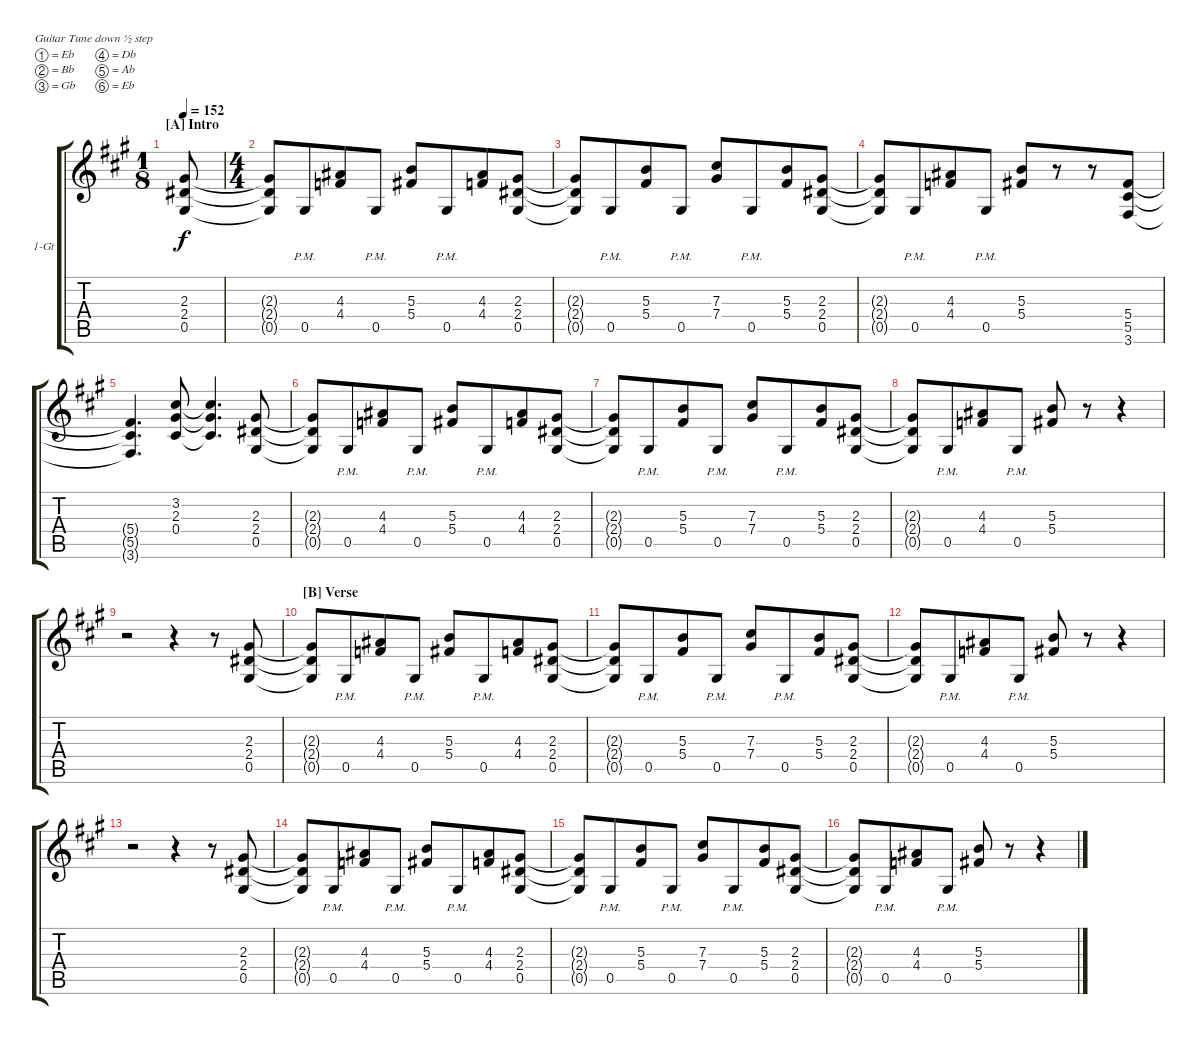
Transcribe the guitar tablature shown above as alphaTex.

\defaultSystemsLayout 4
\bracketExtendMode groupsimilarinstruments
\firstSystemTrackNameOrientation horizontal
\otherSystemsTrackNameOrientation horizontal
\track ("Guitar 1" "1-Gt") {instrument distortionguitar}
\staff {score tabs}
\tuning (Eb4 Bb3 Gb3 Db3 Ab2 Eb2)
\ts (1 8)
\section ("A" "Intro")
\tempo 152
\clef g2
\scale
1.10088
\ks a
(0.5 2.4 2.3).8{dy f instrument distortionguitar} |
\ts (4 4)
\beaming (8 4 4)
\scale
0.899117 (0.5{t} 2.4{t} 2.3{t}).8 0.5{pm}.8 (4.4 4.3).8 0.5{pm}.8 (5.4 5.3).8 0.5{pm}.8 (4.4 4.3).8 (0.5 2.4 2.3).8 |
\scale
1.07062 (0.5{t} 2.4{t} 2.3{t}).8 0.5{pm}.8 (5.4 5.3).8 0.5{pm}.8 (7.4 7.3).8 0.5{pm}.8 (5.4 5.3).8 (0.5 2.4 2.3).8 |
\scale
0.929382 (0.5{t} 2.4{t} 2.3{t}).8 0.5{pm}.8 (4.4 4.3).8 0.5{pm}.8 (5.4 5.3).8 r.8 r.8 (3.6 5.5 5.4).8 |
\scale
1.07062 (3.6{t} 5.5{t} 5.4{t}).4{d} (0.4 3.2 2.3).8 (0.4{t} 3.2{t} 2.3{t}).4{d} (0.5 2.4 2.3).8 |
\scale
0.929382 (0.5{t} 2.4{t} 2.3{t}).8 0.5{pm}.8 (4.4 4.3).8 0.5{pm}.8 (5.4 5.3).8 0.5{pm}.8 (4.4 4.3).8 (0.5 2.4 2.3).8 |
\scale
1.07062 (0.5{t} 2.4{t} 2.3{t}).8 0.5{pm}.8 (5.4 5.3).8 0.5{pm}.8 (7.4 7.3).8 0.5{pm}.8 (5.4 5.3).8 (0.5 2.4 2.3).8 |
\scale
0.929382 (0.5{t} 2.4{t} 2.3{t}).8 0.5{pm}.8 (4.4 4.3).8 0.5{pm}.8 (5.4 5.3).8 r.8 r.4 |
\scale
1.07062 r.2 r.4 r.8 (0.5 2.4 2.3).8 |
\section ("B" "Verse")
\scale
0.929382 (0.5{t} 2.4{t} 2.3{t}).8 0.5{pm}.8 (4.4 4.3).8 0.5{pm}.8 (5.4 5.3).8 0.5{pm}.8 (4.4 4.3).8 (0.5 2.4 2.3).8 |
\scale
1.07062 (0.5{t} 2.4{t} 2.3{t}).8 0.5{pm}.8 (5.4 5.3).8 0.5{pm}.8 (7.4 7.3).8 0.5{pm}.8 (5.4 5.3).8 (0.5 2.4 2.3).8 |
\scale
0.929382 (0.5{t} 2.4{t} 2.3{t}).8 0.5{pm}.8 (4.4 4.3).8 0.5{pm}.8 (5.4 5.3).8 r.8 r.4 |
\scale
1.07062 r.2 r.4 r.8 (0.5 2.4 2.3).8 |
\scale
0.929382 (0.5{t} 2.4{t} 2.3{t}).8 0.5{pm}.8 (4.4 4.3).8 0.5{pm}.8 (5.4 5.3).8 0.5{pm}.8 (4.4 4.3).8 (0.5 2.4 2.3).8 |
\scale
1.07062 (0.5{t} 2.4{t} 2.3{t}).8 0.5{pm}.8 (5.4 5.3).8 0.5{pm}.8 (7.4 7.3).8 0.5{pm}.8 (5.4 5.3).8 (0.5 2.4 2.3).8 |
\scale
0.929382 (0.5{t} 2.4{t} 2.3{t}).8 0.5{pm}.8 (4.4 4.3).8 0.5{pm}.8 (5.4 5.3).8 r.8 r.4
